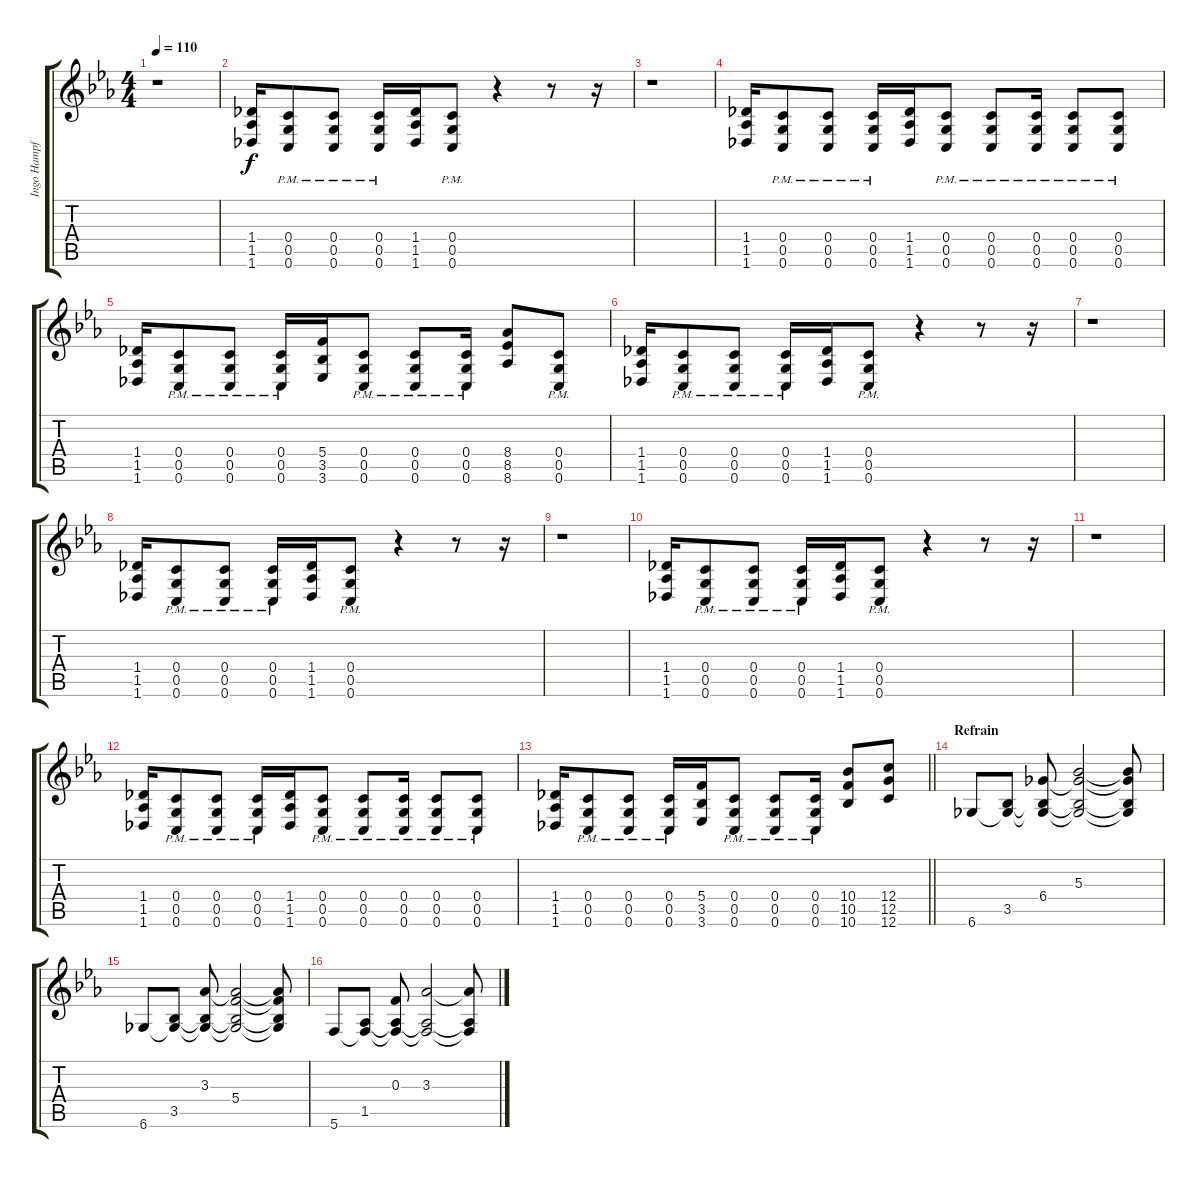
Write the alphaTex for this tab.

\track ("Ingo Hampf" "Ingo Hampf") {instrument overdrivenguitar}
\staff {score tabs}
\tuning (D4 A3 F3 C3 G2 C2) {hide}
\ts (4 4)
\tempo 110
\clef g2
\ks cminor
r.1{dy f} |
(1.4 1.5 1.6).16 (0.4{pm} 0.5{pm} 0.6{pm}).8 (0.4{pm} 0.5{pm} 0.6{pm}).8 (0.4{pm} 0.5{pm} 0.6{pm}).16 (1.4 1.5 1.6).16 (0.4{pm} 0.5{pm} 0.6{pm}).8 r.4 r.8 r.16 |
r.1 |
(1.4 1.5 1.6).16 (0.4{pm} 0.5{pm} 0.6{pm}).8 (0.4{pm} 0.5{pm} 0.6{pm}).8 (0.4{pm} 0.5{pm} 0.6{pm}).16 (1.4 1.5 1.6).16 (0.4{pm} 0.5{pm} 0.6{pm}).8 (0.4{pm} 0.5{pm} 0.6{pm}).8 (0.4{pm} 0.5{pm} 0.6{pm}).16 (0.4{pm} 0.5{pm} 0.6{pm}).8 (0.4{pm} 0.5{pm} 0.6{pm}).8 |
(1.4 1.5 1.6).16 (0.4{pm} 0.5{pm} 0.6{pm}).8 (0.4{pm} 0.5{pm} 0.6{pm}).8 (0.4{pm} 0.5{pm} 0.6{pm}).16 (5.4 3.5 3.6).16 (0.4{pm} 0.5{pm} 0.6{pm}).8 (0.4{pm} 0.5{pm} 0.6{pm}).8 (0.4{pm} 0.5{pm} 0.6{pm}).16 (8.4 8.5 8.6).8 (0.4{pm} 0.5{pm} 0.6{pm}).8 |
(1.4 1.5 1.6).16 (0.4{pm} 0.5{pm} 0.6{pm}).8 (0.4{pm} 0.5{pm} 0.6{pm}).8 (0.4{pm} 0.5{pm} 0.6{pm}).16 (1.4 1.5 1.6).16 (0.4{pm} 0.5{pm} 0.6{pm}).8 r.4 r.8 r.16 |
r.1 |
(1.4 1.5 1.6).16 (0.4{pm} 0.5{pm} 0.6{pm}).8 (0.4{pm} 0.5{pm} 0.6{pm}).8 (0.4{pm} 0.5{pm} 0.6{pm}).16 (1.4 1.5 1.6).16 (0.4{pm} 0.5{pm} 0.6{pm}).8 r.4 r.8 r.16 |
r.1 |
(1.4 1.5 1.6).16 (0.4{pm} 0.5{pm} 0.6{pm}).8 (0.4{pm} 0.5{pm} 0.6{pm}).8 (0.4{pm} 0.5{pm} 0.6{pm}).16 (1.4 1.5 1.6).16 (0.4{pm} 0.5{pm} 0.6{pm}).8 r.4 r.8 r.16 |
r.1 |
(1.4 1.5 1.6).16 (0.4{pm} 0.5{pm} 0.6{pm}).8 (0.4{pm} 0.5{pm} 0.6{pm}).8 (0.4{pm} 0.5{pm} 0.6{pm}).16 (1.4 1.5 1.6).16 (0.4{pm} 0.5{pm} 0.6{pm}).8 (0.4{pm} 0.5{pm} 0.6{pm}).8 (0.4{pm} 0.5{pm} 0.6{pm}).16 (0.4{pm} 0.5{pm} 0.6{pm}).8 (0.4{pm} 0.5{pm} 0.6{pm}).8 |
\barLineRight lightlight
(1.4 1.5 1.6).16 (0.4{pm} 0.5{pm} 0.6{pm}).8 (0.4{pm} 0.5{pm} 0.6{pm}).8 (0.4{pm} 0.5{pm} 0.6{pm}).16 (5.4 3.5 3.6).16 (0.4{pm} 0.5{pm} 0.6{pm}).8 (0.4{pm} 0.5{pm} 0.6{pm}).8 (0.4{pm} 0.5{pm} 0.6{pm}).16 (10.4 10.5 10.6).8 (12.4 12.5 12.6).8 |
\section ("" "Refrain")
6.6.8 (3.5 6.6{t}).8 (6.4 3.5{t} 6.6{t}).8 (5.3 6.4{t} 3.5{t} 6.6{t}).2 (5.3{t} 6.4{t} 3.5{t} 6.6{t}).8 |
6.6.8 (3.5 6.6{t}).8 (3.3 3.5{t} 6.6{t}).8 (3.3{t} 5.4 3.5{t} 6.6{t}).2 (3.3{t} 5.4{t} 3.5{t} 6.6{t}).8 |
5.6.8 (1.5 5.6{t}).8 (0.3 1.5{t} 5.6{t}).8 (3.3 1.5{t} 5.6{t}).2 (3.3{t} 1.5{t} 5.6{t}).8
